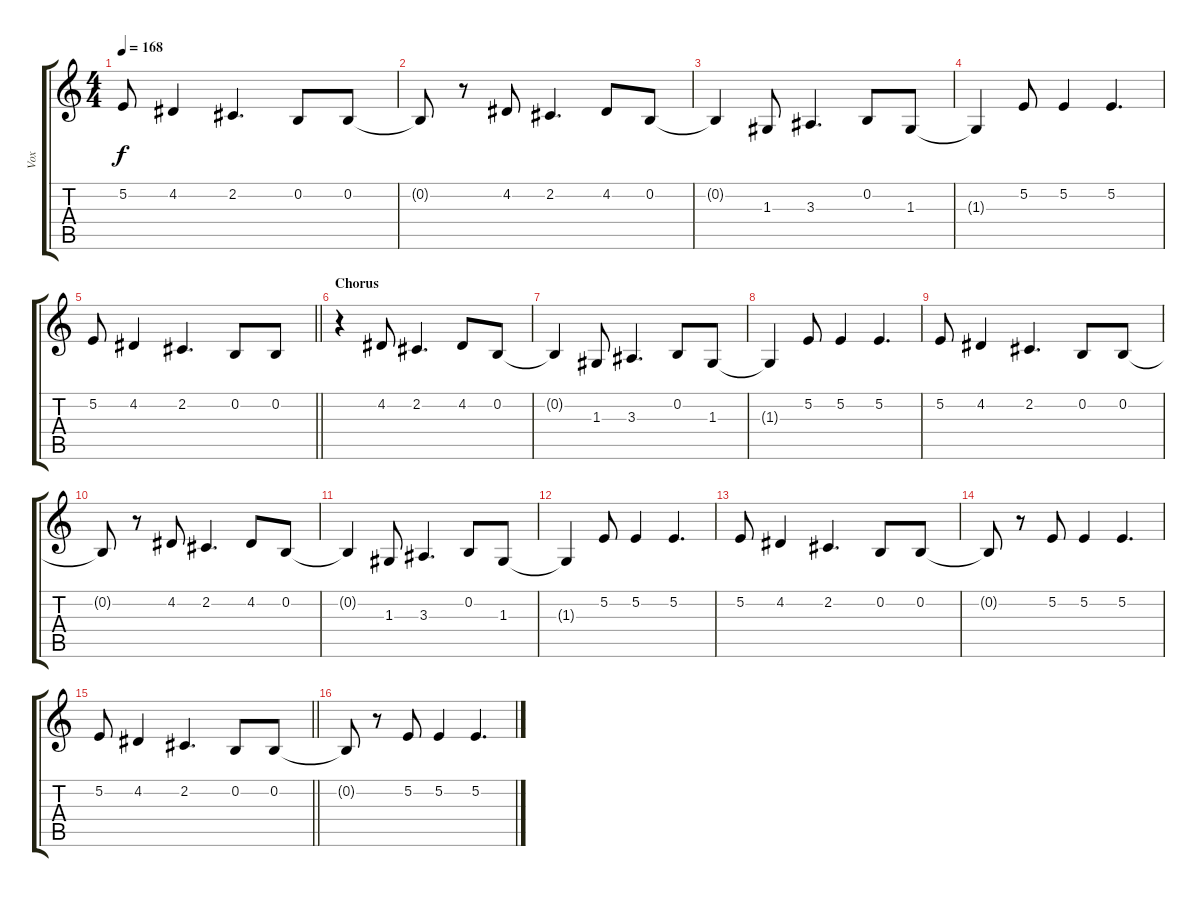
\track ("Vox" "Vox") {instrument lead2sawtooth}
\staff {score tabs}
\tuning (E4 B3 G3 D3 A2 E2) {hide}
\ts (4 4)
\tempo 168
\clef g2
\ks c
5.2.8{dy f} 4.2.4 2.2.4{d} 0.2.8 0.2.8 |
0.2{t}.8 r.8 4.2.8 2.2.4{d} 4.2.8 0.2.8 |
0.2{t}.4 1.3.8 3.3.4{d} 0.2.8 1.3.8 |
1.3{t}.4 5.2.8 5.2.4 5.2.4{d} |
\barLineRight lightlight
5.2.8 4.2.4 2.2.4{d} 0.2.8 0.2.8 |
\section ("" "Chorus")
r.4 4.2.8 2.2.4{d} 4.2.8 0.2.8 |
0.2{t}.4 1.3.8 3.3.4{d} 0.2.8 1.3.8 |
1.3{t}.4 5.2.8 5.2.4 5.2.4{d} |
5.2.8 4.2.4 2.2.4{d} 0.2.8 0.2.8 |
0.2{t}.8 r.8 4.2.8 2.2.4{d} 4.2.8 0.2.8 |
0.2{t}.4 1.3.8 3.3.4{d} 0.2.8 1.3.8 |
1.3{t}.4 5.2.8 5.2.4 5.2.4{d} |
5.2.8 4.2.4 2.2.4{d} 0.2.8 0.2.8 |
0.2{t}.8 r.8 5.2.8 5.2.4 5.2.4{d} |
\barLineRight lightlight
5.2.8 4.2.4 2.2.4{d} 0.2.8 0.2.8 |
0.2{t}.8 r.8 5.2.8 5.2.4 5.2.4{d}
